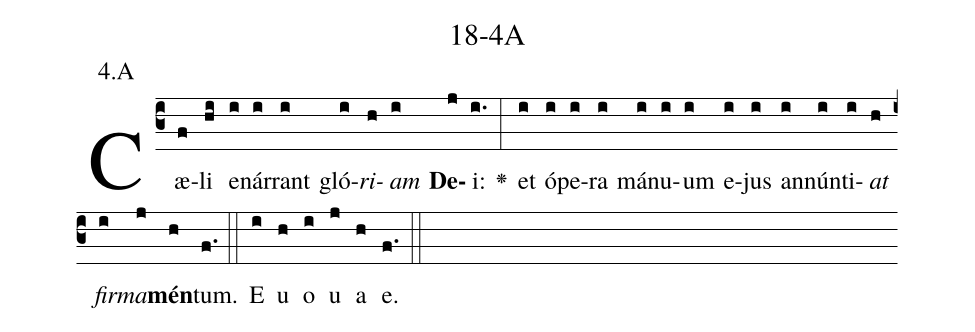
name: 18-4A;
annotation: 4.A;
%%
(c3)Cæ(f)li(hi) e(i)nár(i)rant(i) gló(i)<i>ri</i>(h)<i>am</i>(i) <b>De</b>(j)i:(i.) <v>\greheightstar</v>(:) et(i) ó(i)pe(i)ra(i) má(i)nu(i)um(i) e(i)jus(i) an(i)nún(i)ti(i)<i>at</i>(h) <i>fir</i>(i)<i>ma</i>(j)<b>mén</b>(h)tum.(f.) (::) E(i) u(h) o(i) u(j) a(h) e.(f.) (::)
